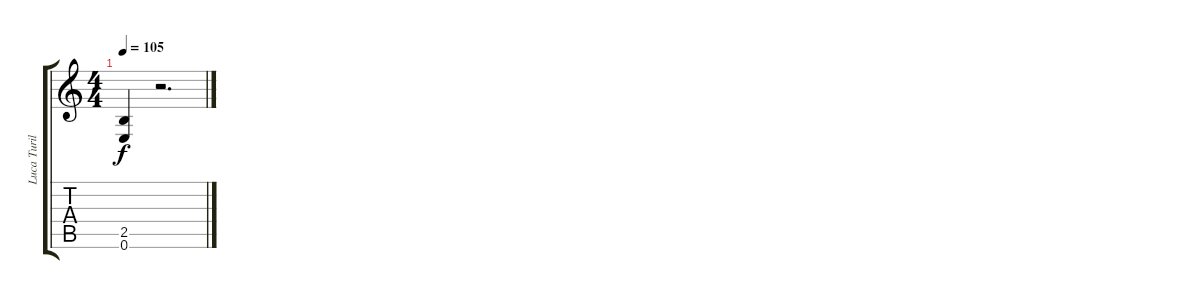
\track ("Luca Turilli" "Luca Turil") {instrument overdrivenguitar}
\staff {score tabs}
\tuning (E4 B3 G3 D3 A2 E2) {hide}
\ts (4 4)
\tempo 105
\clef g2
\ks c
(2.5 0.6).4{dy f} r.2{d}
